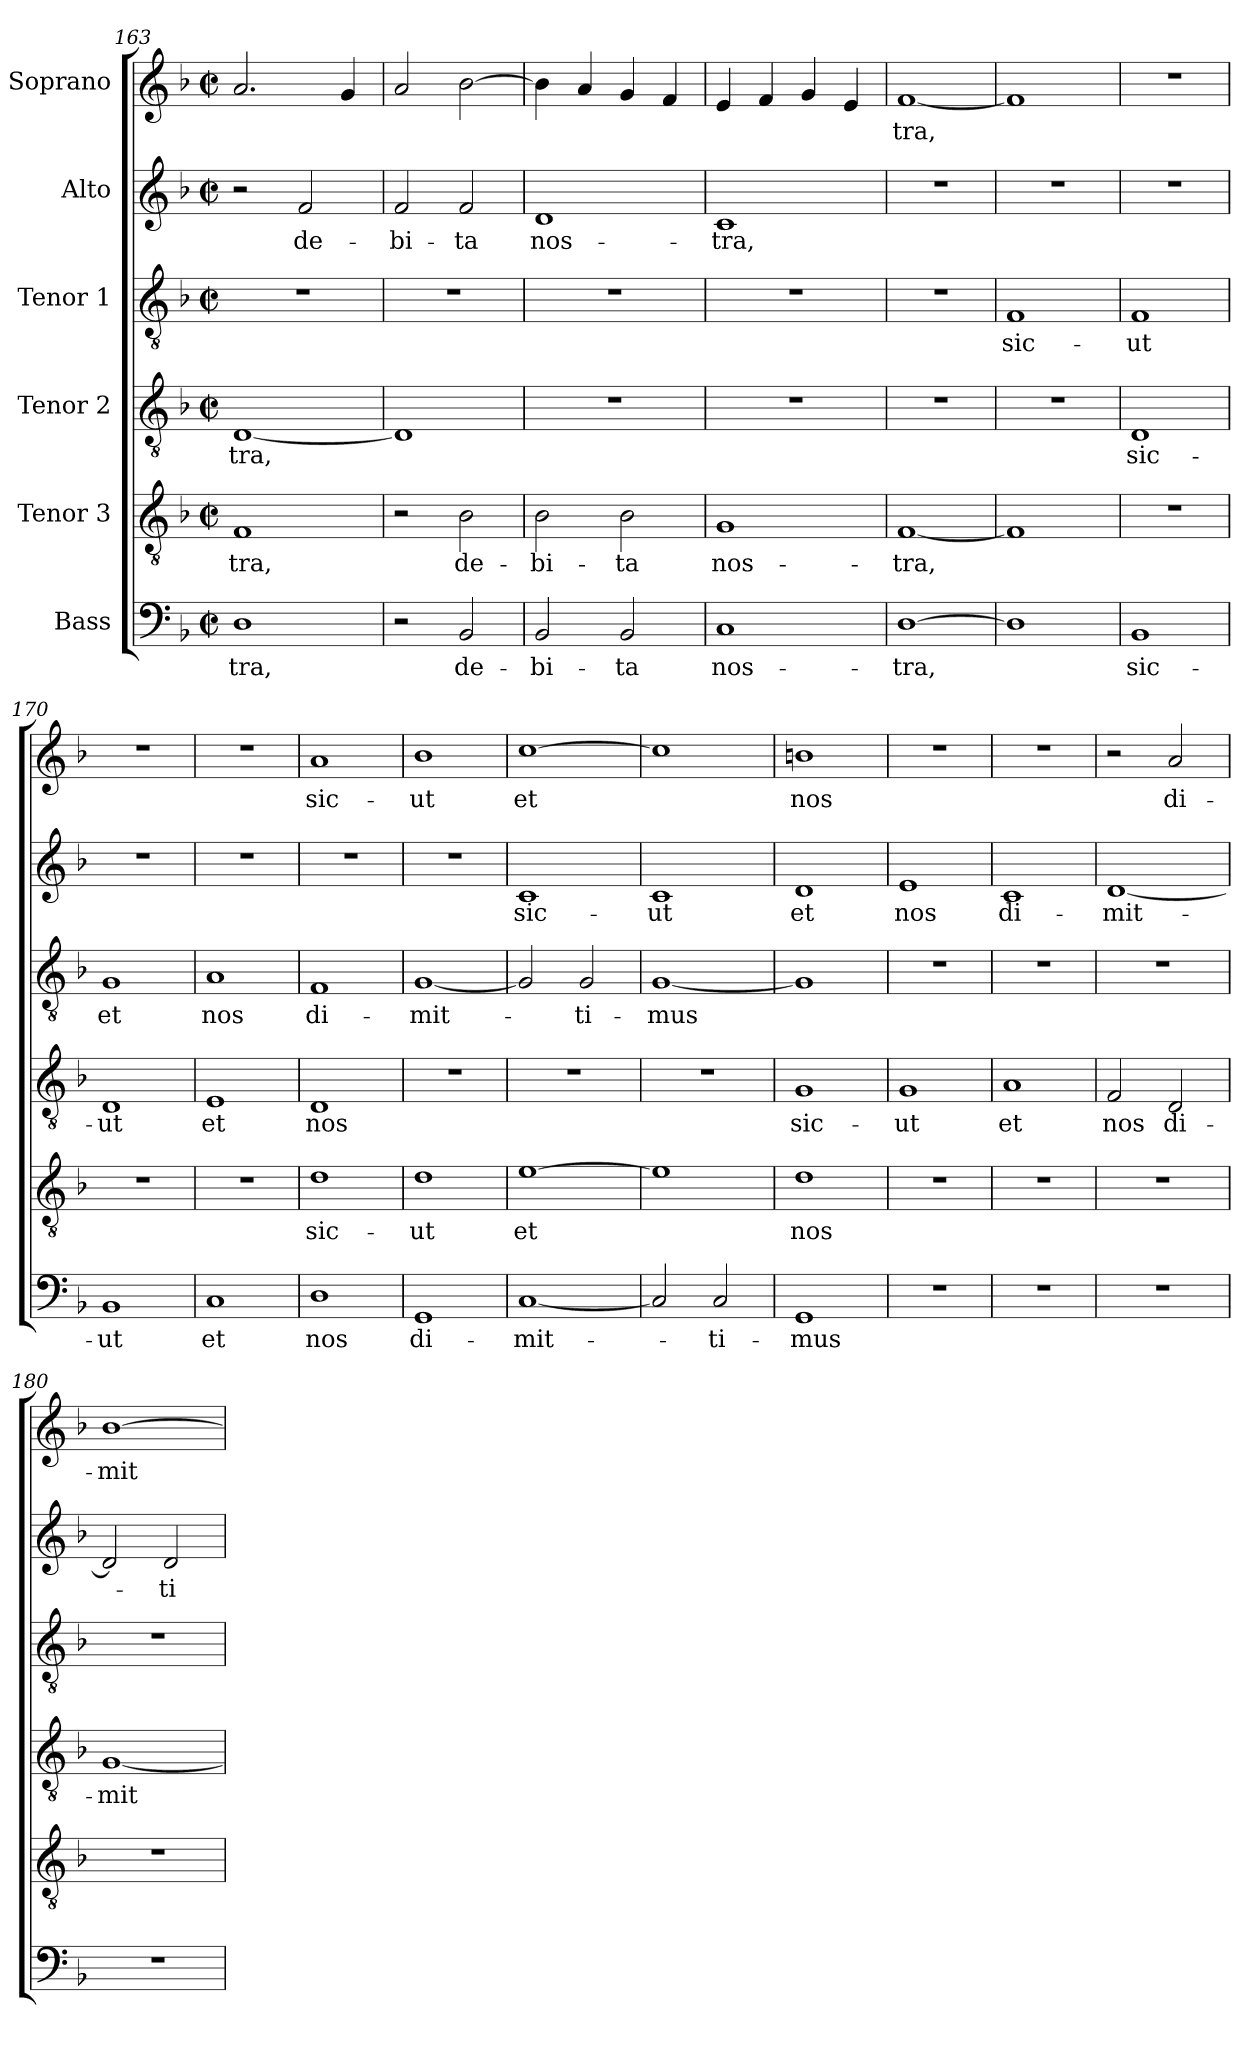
**kern	**text	**kern	**text	**kern	**text	**kern	**text	**kern	**text	**kern	**text
*part6	*part6	*part5	*part5	*part4	*part4	*part3	*part3	*part2	*part2	*part1	*part1
*staff6	*staff6	*staff5	*staff5	*staff4	*staff4	*staff3	*staff3	*staff2	*staff2	*staff1	*staff1
*I"Bass	*	*I"Tenor 3	*	*I"Tenor 2	*	*I"Tenor 1	*	*I"Alto	*	*I"Soprano	*
!!LO:LB:g=z
*clefF4	*	*clefGv2	*	*clefGv2	*	*clefGv2	*	*clefG2	*	*clefG2	*
*k[b-]	*	*k[b-]	*	*k[b-]	*	*k[b-]	*	*k[b-]	*	*k[b-]	*
*F:	*	*F:	*	*F:	*	*F:	*	*F:	*	*F:	*
*M2/2	*	*M2/2	*	*M2/2	*	*M2/2	*	*M2/2	*	*M2/2	*
*met(c|)	*	*met(c|)	*	*met(c|)	*	*met(c|)	*	*met(c|)	*	*met(c|)	*
=163	=163	=163	=163	=163	=163	=163	=163	=163	=163	=163	=163
1D	-tra,	1F	-tra,	[1D	-tra,	1r	.	2r	.	2.a/	.
.	.	.	.	.	.	.	.	2f/	de-	.	.
.	.	.	.	.	.	.	.	.	.	4g/	.
=164	=164	=164	=164	=164	=164	=164	=164	=164	=164	=164	=164
2r	.	2r	.	1D]	.	1r	.	2f/	-bi-	2a/	.
2BB-/	de-	2B-\	de-	.	.	.	.	2f/	-ta	[2b-\	.
=165	=165	=165	=165	=165	=165	=165	=165	=165	=165	=165	=165
2BB-/	-bi-	2B-\	-bi-	1r	.	1r	.	1d	nos-	4b-\]	.
.	.	.	.	.	.	.	.	.	.	4a/	.
2BB-/	-ta	2B-\	-ta	.	.	.	.	.	.	4g/	.
.	.	.	.	.	.	.	.	.	.	4f/	.
=166	=166	=166	=166	=166	=166	=166	=166	=166	=166	=166	=166
1C	nos-	1G	nos-	1r	.	1r	.	1c	-tra,	4e/	.
.	.	.	.	.	.	.	.	.	.	4f/	.
.	.	.	.	.	.	.	.	.	.	4g/	.
.	.	.	.	.	.	.	.	.	.	4e/	.
=167	=167	=167	=167	=167	=167	=167	=167	=167	=167	=167	=167
[1D	-tra,	[1F	-tra,	1r	.	1r	.	1r	.	[1f	-tra,
=168	=168	=168	=168	=168	=168	=168	=168	=168	=168	=168	=168
1D]	.	1F]	.	1r	.	1F	sic-	1r	.	1f]	.
=169	=169	=169	=169	=169	=169	=169	=169	=169	=169	=169	=169
1BB-	sic-	1r	.	1D	sic-	1F	-ut	1r	.	1r	.
=170	=170	=170	=170	=170	=170	=170	=170	=170	=170	=170	=170
1BB-	-ut	1r	.	1D	-ut	1G	et	1r	.	1r	.
=171	=171	=171	=171	=171	=171	=171	=171	=171	=171	=171	=171
1C	et	1r	.	1E	et	1A	nos	1r	.	1r	.
!!LO:PB:g=z
=172	=172	=172	=172	=172	=172	=172	=172	=172	=172	=172	=172
1D	nos	1d	sic-	1D	nos	1F	di-	1r	.	1a	sic-
=173	=173	=173	=173	=173	=173	=173	=173	=173	=173	=173	=173
1GG	di-	1d	-ut	1r	.	[1G	-mit-	1r	.	1b-	-ut
=174	=174	=174	=174	=174	=174	=174	=174	=174	=174	=174	=174
[1C	-mit-	[1e	et	1r	.	2G/]	.	1c	sic-	[1cc	et
.	.	.	.	.	.	2G/	-ti-	.	.	.	.
=175	=175	=175	=175	=175	=175	=175	=175	=175	=175	=175	=175
2C/]	.	1e]	.	1r	.	[1G	-mus	1c	-ut	1cc]	.
2C/	-ti-	.	.	.	.	.	.	.	.	.	.
=176	=176	=176	=176	=176	=176	=176	=176	=176	=176	=176	=176
1GG	-mus	1d	nos	1G	sic-	1G]	.	1d	et	1bn	nos
=177	=177	=177	=177	=177	=177	=177	=177	=177	=177	=177	=177
1r	.	1r	.	1G	-ut	1r	.	1e	nos	1r	.
=178	=178	=178	=178	=178	=178	=178	=178	=178	=178	=178	=178
1r	.	1r	.	1A	et	1r	.	1c	di-	1r	.
=179	=179	=179	=179	=179	=179	=179	=179	=179	=179	=179	=179
1r	.	1r	.	2F/	nos	1r	.	[1d	-mit-	2r	.
.	.	.	.	2D/	di-	.	.	.	.	2a/	di-
=180	=180	=180	=180	=180	=180	=180	=180	=180	=180	=180	=180
1r	.	1r	.	[1G	-mit-	1r	.	2d/]	.	[1b-	-mit-
.	.	.	.	.	.	.	.	2d/	-ti-	.	.
=	=	=	=	=	=	=	=	=	=	=	=
*-	*-	*-	*-	*-	*-	*-	*-	*-	*-	*-	*-
